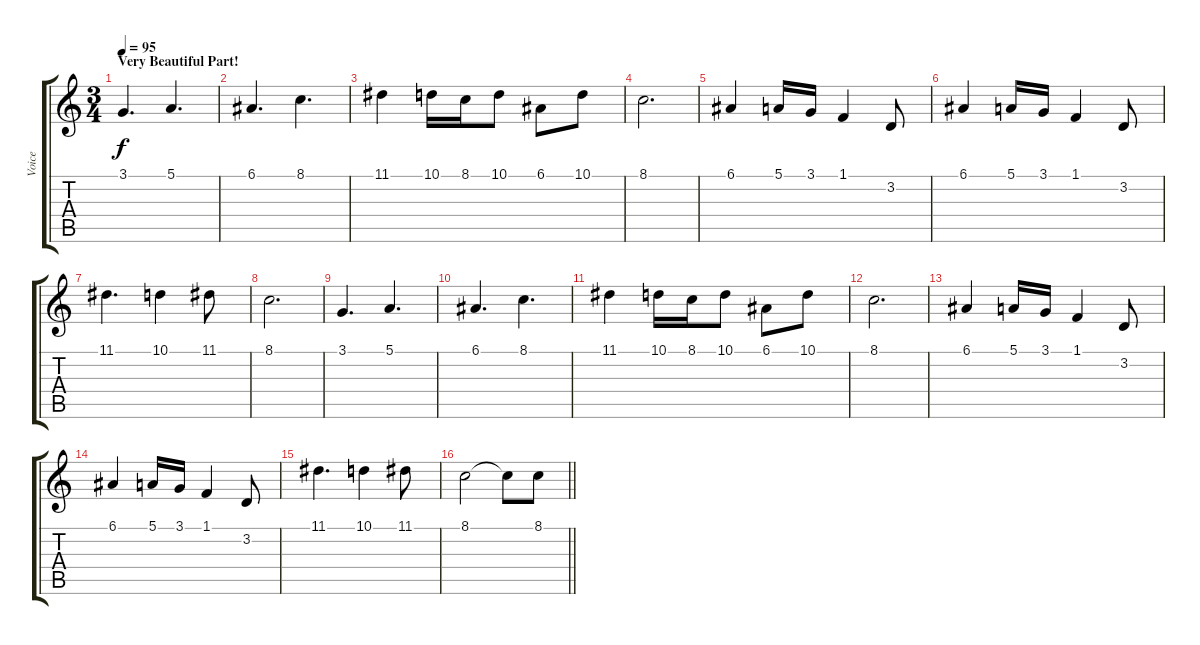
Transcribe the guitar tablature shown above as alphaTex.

\track ("Voice" "Voice") {instrument lead6voice}
\staff {score tabs}
\tuning (E4 B3 G3 D3 A2 E2) {hide}
\ts (3 4)
\section ("" "Very Beautiful Part!")
\tempo 95
\clef g2
\ks c
3.1.4{d dy f} 5.1.4{d} |
6.1.4{d} 8.1.4{d} |
11.1.4 10.1.16 8.1.16 10.1.8 6.1.8 10.1.8 |
8.1.2{d} |
6.1.4 5.1.16 3.1.16 1.1.4 3.2.8 |
6.1.4 5.1.16 3.1.16 1.1.4 3.2.8 |
11.1.4{d} 10.1.4 11.1.8 |
8.1.2{d} |
3.1.4{d} 5.1.4{d} |
6.1.4{d} 8.1.4{d} |
11.1.4 10.1.16 8.1.16 10.1.8 6.1.8 10.1.8 |
8.1.2{d} |
6.1.4 5.1.16 3.1.16 1.1.4 3.2.8 |
6.1.4 5.1.16 3.1.16 1.1.4 3.2.8 |
11.1.4{d} 10.1.4 11.1.8 |
\barLineRight lightlight
8.1.2 8.1{t}.8 8.1.8
